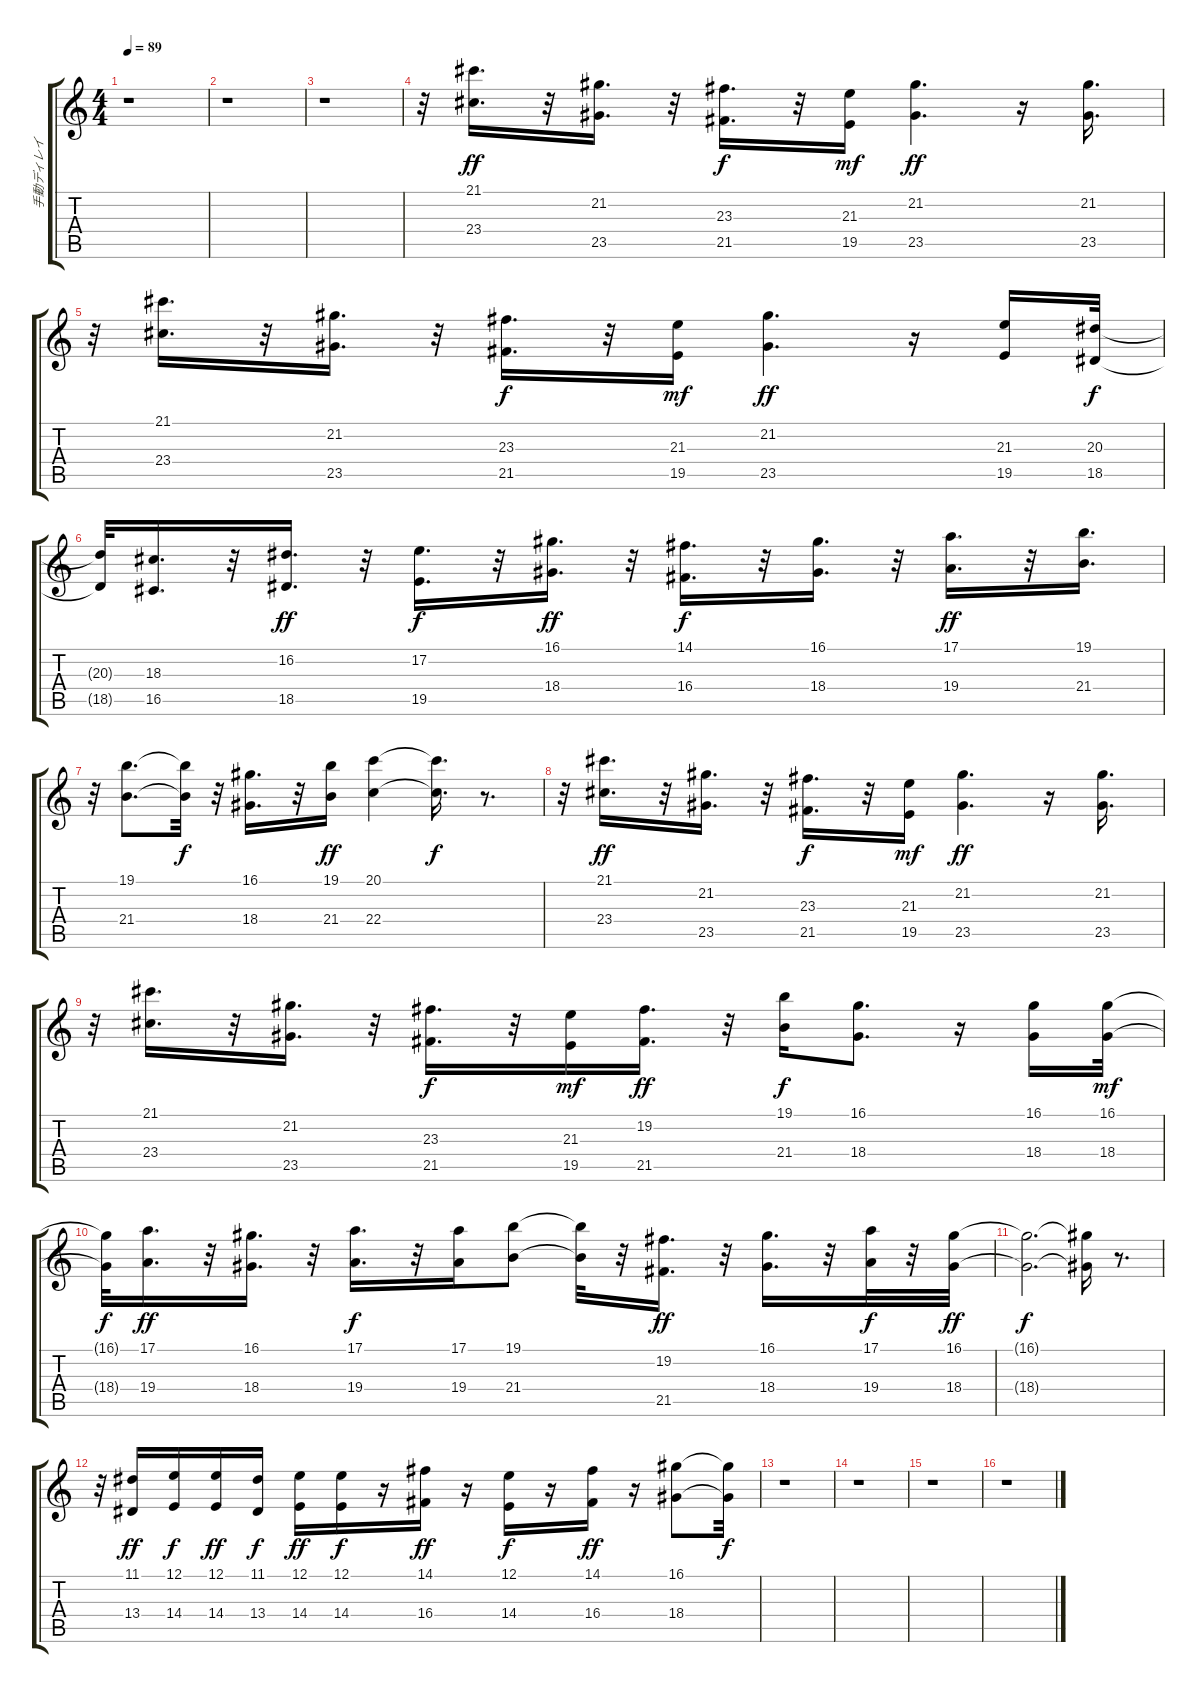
\track ("手動ディレイ" "手動ディレイ") {instrument altosax}
\staff {score tabs}
\tuning (E4 B3 G3 D3 A2 E2) {hide}
\ts (4 4)
\tempo 89
\clef g2
\ks c
r.1{dy f} |
r.1 |
r.1 |
r.32 (21.1 23.4).16{d dy ff} r.32 (21.2 23.5).16{d} r.32 (23.3 21.5).16{d dy f} r.32 (21.3 19.5).16{dy mf} (21.2 23.5).4{d dy ff} r.16 (21.2 23.5).16{d} |
r.32 (21.1 23.4).16{d} r.32 (21.2 23.5).16{d} r.32 (23.3 21.5).16{d dy f} r.32 (21.3 19.5).16{dy mf} (21.2 23.5).4{d dy ff} r.16 (21.3 19.5).16 (20.3 18.5).32{dy f} |
(20.3{t} 18.5{t}).32 (18.3 16.5).16{d} r.32 (16.2 18.5).16{d dy ff} r.32 (17.2 19.5).16{d dy f} r.32 (16.1 18.4).16{d dy ff} r.32 (14.1 16.4).16{d dy f} r.32 (16.1 18.4).16{d} r.32 (17.1 19.4).16{d dy ff} r.32 (19.1 21.4).16{d} |
r.32 (19.1 21.4).8{d} (19.1{t} 21.4{t}).32{dy f} r.32 (16.1 18.4).16{d} r.32 (19.1 21.4).16{dy ff} (20.1 22.4).4 (20.1{t} 22.4{t}).16{d dy f} r.8{d} |
r.32 (21.1 23.4).16{d dy ff} r.32 (21.2 23.5).16{d} r.32 (23.3 21.5).16{d dy f} r.32 (21.3 19.5).16{dy mf} (21.2 23.5).4{d dy ff} r.16 (21.2 23.5).16{d} |
r.32 (21.1 23.4).16{d} r.32 (21.2 23.5).16{d} r.32 (23.3 21.5).16{d dy f} r.32 (21.3 19.5).16{dy mf} (19.2 21.5).16{d dy ff} r.32 (19.1 21.4).16{dy f} (16.1 18.4).8{d} r.16 (16.1 18.4).16 (16.1 18.4).32{dy mf} |
(16.1{t} 18.4{t}).32{dy f} (17.1 19.4).16{d dy ff} r.32 (16.1 18.4).16{d} r.32 (17.1 19.4).16{d dy f} r.32 (17.1 19.4).16 (19.1 21.4).8 (19.1{t} 21.4{t}).32 r.32 (19.2 21.5).16{d dy ff} r.32 (16.1 18.4).16{d} r.32 (17.1 19.4).32{dy f} r.32 (16.1 18.4).32{dy ff} |
(16.1{t} 18.4{t}).2{d dy f} (16.1{t} 18.4{t}).16 r.8{d} |
r.32 (11.1 13.4).16{dy ff} (12.1 14.4).16{dy f} (12.1 14.4).16{dy ff} (11.1 13.4).16{dy f} (12.1 14.4).16{dy ff} (12.1 14.4).16{dy f} r.16 (14.1 16.4).16{dy ff} r.16 (12.1 14.4).16{dy f} r.16 (14.1 16.4).16{dy ff} r.16 (16.1 18.4).8 (16.1{t} 18.4{t}).32{dy f} |
r.1 |
r.1 |
r.1 |
r.1
